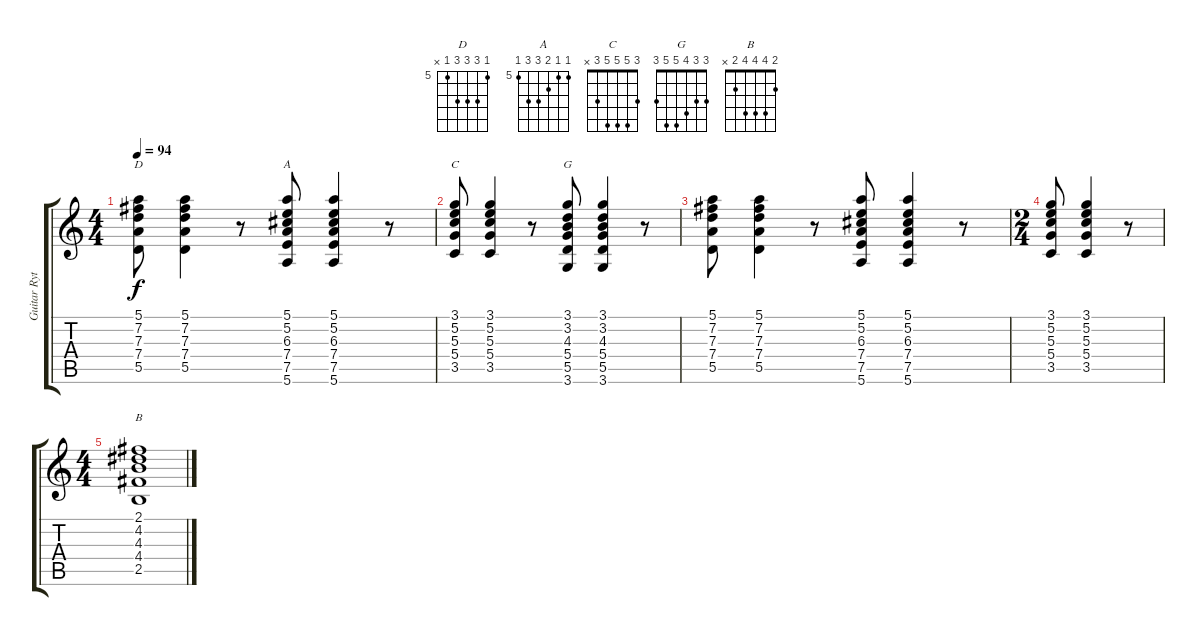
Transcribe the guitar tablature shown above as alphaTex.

\track ("Guitar Rythim" "Guitar Ryt") {instrument overdrivenguitar}
\staff {score tabs}
\tuning (E4 B3 G3 D3 A2 E2) {hide}
\chord ("D" 5 7 7 7 5 x) {firstfret 5}
\chord ("A" 5 5 6 7 7 5) {firstfret 5}
\chord ("C" 3 5 5 5 3 x)
\chord ("G" 3 3 4 5 5 3)
\chord ("B" 2 4 4 4 2 x)
\ts (4 4)
\tempo 94
\clef g2
\ks c
(5.1 7.2 7.3 7.4 5.5).8{ch "D" dy f} (5.1 7.2 7.3 7.4 5.5).4 r.8 (5.1 5.2 6.3 7.4 7.5 5.6).8{ch "A"} (5.1 5.2 6.3 7.4 7.5 5.6).4 r.8 |
(3.1 5.2 5.3 5.4 3.5).8{ch "C"} (3.1 5.2 5.3 5.4 3.5).4 r.8 (3.1 3.2 4.3 5.4 5.5 3.6).8{ch "G"} (3.1 3.2 4.3 5.4 5.5 3.6).4 r.8 |
(5.1 7.2 7.3 7.4 5.5).8 (5.1 7.2 7.3 7.4 5.5).4 r.8 (5.1 5.2 6.3 7.4 7.5 5.6).8 (5.1 5.2 6.3 7.4 7.5 5.6).4 r.8 |
\ts (2 4)
(3.1 5.2 5.3 5.4 3.5).8 (3.1 5.2 5.3 5.4 3.5).4 r.8 |
\ts (4 4)
(2.1 4.2 4.3 4.4 2.5).1{ch "B"}
